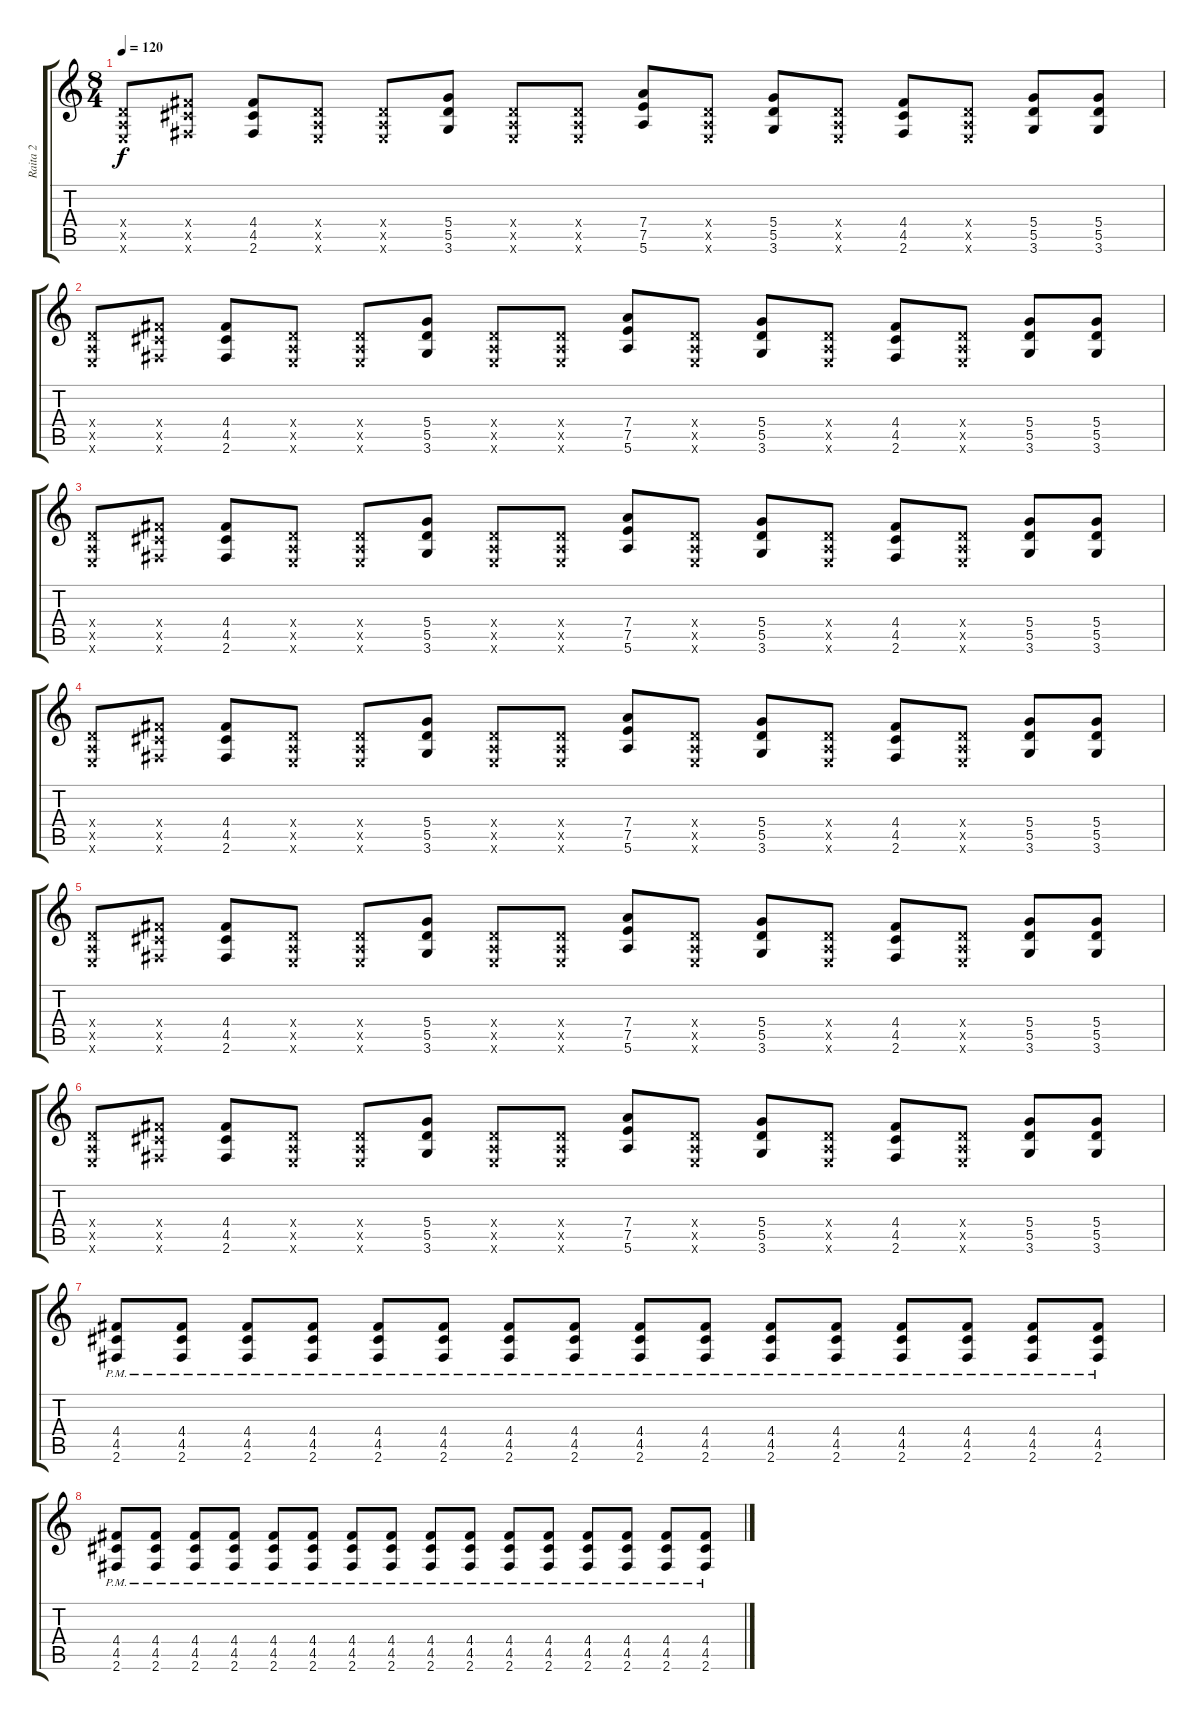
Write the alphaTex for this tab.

\track ("Raita 2" "Raita 2") {instrument overdrivenguitar}
\staff {score tabs}
\tuning (E4 B3 G3 D3 A2 E2) {hide}
\ts (8 4)
\tempo 120
\clef g2
\ks c
(0.4{x} 0.5{x} 0.6{x}).8{dy f} (4.4{x} 4.5{x} 2.6{x}).8 (4.4 4.5 2.6).8 (0.4{x} 0.5{x} 0.6{x}).8 (0.4{x} 0.5{x} 0.6{x}).8 (5.4 5.5 3.6).8 (0.4{x} 0.5{x} 0.6{x}).8 (0.4{x} 0.5{x} 0.6{x}).8 (7.4 7.5 5.6).8 (0.4{x} 0.5{x} 0.6{x}).8 (5.4 5.5 3.6).8 (0.4{x} 0.5{x} 0.6{x}).8 (4.4 4.5 2.6).8 (0.4{x} 0.5{x} 0.6{x}).8 (5.4 5.5 3.6).8 (5.4 5.5 3.6).8 |
(0.4{x} 0.5{x} 0.6{x}).8 (4.4{x} 4.5{x} 2.6{x}).8 (4.4 4.5 2.6).8 (0.4{x} 0.5{x} 0.6{x}).8 (0.4{x} 0.5{x} 0.6{x}).8 (5.4 5.5 3.6).8 (0.4{x} 0.5{x} 0.6{x}).8 (0.4{x} 0.5{x} 0.6{x}).8 (7.4 7.5 5.6).8 (0.4{x} 0.5{x} 0.6{x}).8 (5.4 5.5 3.6).8 (0.4{x} 0.5{x} 0.6{x}).8 (4.4 4.5 2.6).8 (0.4{x} 0.5{x} 0.6{x}).8 (5.4 5.5 3.6).8 (5.4 5.5 3.6).8 |
(0.4{x} 0.5{x} 0.6{x}).8 (4.4{x} 4.5{x} 2.6{x}).8 (4.4 4.5 2.6).8 (0.4{x} 0.5{x} 0.6{x}).8 (0.4{x} 0.5{x} 0.6{x}).8 (5.4 5.5 3.6).8 (0.4{x} 0.5{x} 0.6{x}).8 (0.4{x} 0.5{x} 0.6{x}).8 (7.4 7.5 5.6).8 (0.4{x} 0.5{x} 0.6{x}).8 (5.4 5.5 3.6).8 (0.4{x} 0.5{x} 0.6{x}).8 (4.4 4.5 2.6).8 (0.4{x} 0.5{x} 0.6{x}).8 (5.4 5.5 3.6).8 (5.4 5.5 3.6).8 |
(0.4{x} 0.5{x} 0.6{x}).8 (4.4{x} 4.5{x} 2.6{x}).8 (4.4 4.5 2.6).8 (0.4{x} 0.5{x} 0.6{x}).8 (0.4{x} 0.5{x} 0.6{x}).8 (5.4 5.5 3.6).8 (0.4{x} 0.5{x} 0.6{x}).8 (0.4{x} 0.5{x} 0.6{x}).8 (7.4 7.5 5.6).8 (0.4{x} 0.5{x} 0.6{x}).8 (5.4 5.5 3.6).8 (0.4{x} 0.5{x} 0.6{x}).8 (4.4 4.5 2.6).8 (0.4{x} 0.5{x} 0.6{x}).8 (5.4 5.5 3.6).8 (5.4 5.5 3.6).8 |
(0.4{x} 0.5{x} 0.6{x}).8 (4.4{x} 4.5{x} 2.6{x}).8 (4.4 4.5 2.6).8 (0.4{x} 0.5{x} 0.6{x}).8 (0.4{x} 0.5{x} 0.6{x}).8 (5.4 5.5 3.6).8 (0.4{x} 0.5{x} 0.6{x}).8 (0.4{x} 0.5{x} 0.6{x}).8 (7.4 7.5 5.6).8 (0.4{x} 0.5{x} 0.6{x}).8 (5.4 5.5 3.6).8 (0.4{x} 0.5{x} 0.6{x}).8 (4.4 4.5 2.6).8 (0.4{x} 0.5{x} 0.6{x}).8 (5.4 5.5 3.6).8 (5.4 5.5 3.6).8 |
(0.4{x} 0.5{x} 0.6{x}).8 (4.4{x} 4.5{x} 2.6{x}).8 (4.4 4.5 2.6).8 (0.4{x} 0.5{x} 0.6{x}).8 (0.4{x} 0.5{x} 0.6{x}).8 (5.4 5.5 3.6).8 (0.4{x} 0.5{x} 0.6{x}).8 (0.4{x} 0.5{x} 0.6{x}).8 (7.4 7.5 5.6).8 (0.4{x} 0.5{x} 0.6{x}).8 (5.4 5.5 3.6).8 (0.4{x} 0.5{x} 0.6{x}).8 (4.4 4.5 2.6).8 (0.4{x} 0.5{x} 0.6{x}).8 (5.4 5.5 3.6).8 (5.4 5.5 3.6).8 |
(4.4 4.5 2.6{pm}).8{volume 8} (4.4 4.5 2.6{pm}).8 (4.4 4.5 2.6{pm}).8 (4.4 4.5 2.6{pm}).8 (4.4 4.5 2.6{pm}).8 (4.4 4.5 2.6{pm}).8 (4.4 4.5 2.6{pm}).8 (4.4 4.5 2.6{pm}).8 (4.4 4.5 2.6{pm}).8 (4.4 4.5 2.6{pm}).8 (4.4 4.5 2.6{pm}).8 (4.4 4.5 2.6{pm}).8 (4.4 4.5 2.6{pm}).8 (4.4 4.5 2.6{pm}).8 (4.4 4.5 2.6{pm}).8 (4.4 4.5 2.6{pm}).8 |
(4.4 4.5 2.6{pm}).8{volume 8} (4.4 4.5 2.6{pm}).8 (4.4 4.5 2.6{pm}).8 (4.4 4.5 2.6{pm}).8 (4.4 4.5 2.6{pm}).8 (4.4 4.5 2.6{pm}).8 (4.4 4.5 2.6{pm}).8 (4.4 4.5 2.6{pm}).8 (4.4 4.5 2.6{pm}).8 (4.4 4.5 2.6{pm}).8 (4.4 4.5 2.6{pm}).8 (4.4 4.5 2.6{pm}).8 (4.4 4.5 2.6{pm}).8 (4.4 4.5 2.6{pm}).8 (4.4 4.5 2.6{pm}).8 (4.4 4.5 2.6{pm}).8
